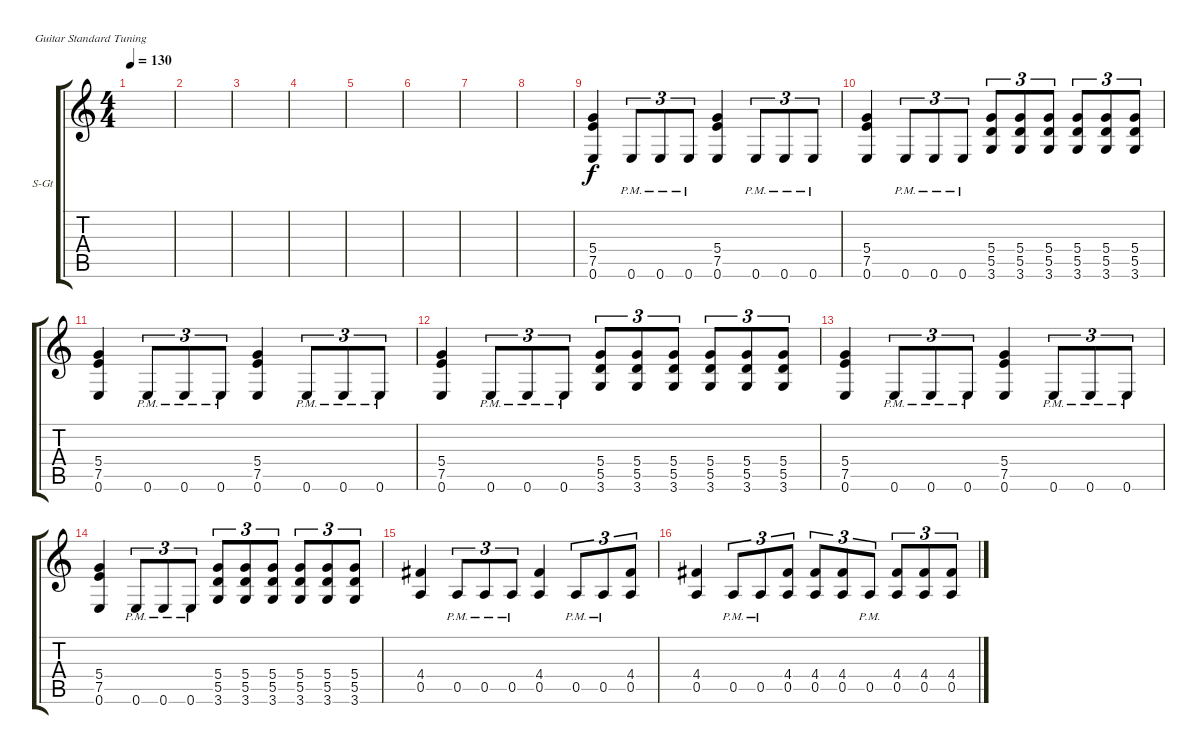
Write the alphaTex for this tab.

\defaultSystemsLayout 4
\bracketExtendMode groupsimilarinstruments
\firstSystemTrackNameOrientation horizontal
\otherSystemsTrackNameOrientation horizontal
\track ("Neck E" "S-Gt") {instrument acousticguitarsteel}
\staff {score tabs}
\tuning (E4 B3 G3 D3 A2 E2)
\ts (4 4)
\tempo 130
\clef g2
\ks c
|
|
|
|
|
|
|
|
(0.6 7.5 5.4).4 0.6{pm}.8{tu (3 2)} 0.6{pm}.8{tu (3 2)} 0.6{pm}.8{tu (3 2)} (0.6 7.5 5.4).4 0.6{pm}.8{tu (3 2)} 0.6{pm}.8{tu (3 2)} 0.6{pm}.8{tu (3 2)} |
(0.6 7.5 5.4).4 0.6{pm}.8{tu (3 2)} 0.6{pm}.8{tu (3 2)} 0.6{pm}.8{tu (3 2)} (3.6 5.4 5.5).8{tu (3 2)} (3.6 5.4 5.5).8{tu (3 2)} (3.6 5.4 5.5).8{tu (3 2)} (3.6 5.4 5.5).8{tu (3 2)} (3.6 5.4 5.5).8{tu (3 2)} (3.6 5.5 5.4).8{tu (3 2)} |
(0.6 7.5 5.4).4 0.6{pm}.8{tu (3 2)} 0.6{pm}.8{tu (3 2)} 0.6{pm}.8{tu (3 2)} (0.6 7.5 5.4).4 0.6{pm}.8{tu (3 2)} 0.6{pm}.8{tu (3 2)} 0.6{pm}.8{tu (3 2)} |
(0.6 7.5 5.4).4 0.6{pm}.8{tu (3 2)} 0.6{pm}.8{tu (3 2)} 0.6{pm}.8{tu (3 2)} (3.6 5.4 5.5).8{tu (3 2)} (3.6 5.4 5.5).8{tu (3 2)} (3.6 5.4 5.5).8{tu (3 2)} (3.6 5.4 5.5).8{tu (3 2)} (3.6 5.4 5.5).8{tu (3 2)} (3.6 5.5 5.4).8{tu (3 2)} |
(0.6 7.5 5.4).4 0.6{pm}.8{tu (3 2)} 0.6{pm}.8{tu (3 2)} 0.6{pm}.8{tu (3 2)} (0.6 7.5 5.4).4 0.6{pm}.8{tu (3 2)} 0.6{pm}.8{tu (3 2)} 0.6{pm}.8{tu (3 2)} |
(0.6 7.5 5.4).4 0.6{pm}.8{tu (3 2)} 0.6{pm}.8{tu (3 2)} 0.6{pm}.8{tu (3 2)} (3.6 5.4 5.5).8{tu (3 2)} (3.6 5.4 5.5).8{tu (3 2)} (3.6 5.4 5.5).8{tu (3 2)} (3.6 5.4 5.5).8{tu (3 2)} (3.6 5.4 5.5).8{tu (3 2)} (3.6 5.5 5.4).8{tu (3 2)} |
(0.5 4.4).4 0.5{pm}.8{tu (3 2)} 0.5{pm}.8{tu (3 2)} 0.5{pm}.8{tu (3 2)} (0.5 4.4).4 0.5{pm}.8{tu (3 2)} 0.5{pm}.8{tu (3 2)} (0.5 4.4).8{tu (3 2)} |
(0.5 4.4).4 0.5{pm}.8{tu (3 2)} 0.5{pm}.8{tu (3 2)} (0.5 4.4).8{tu (3 2)} (0.5 4.4).8{tu (3 2)} (0.5 4.4).8{tu (3 2)} 0.5{pm}.8{tu (3 2)} (0.5 4.4).8{tu (3 2)} (4.4 0.5).8{tu (3 2)} (4.4 0.5).8{tu (3 2)}
